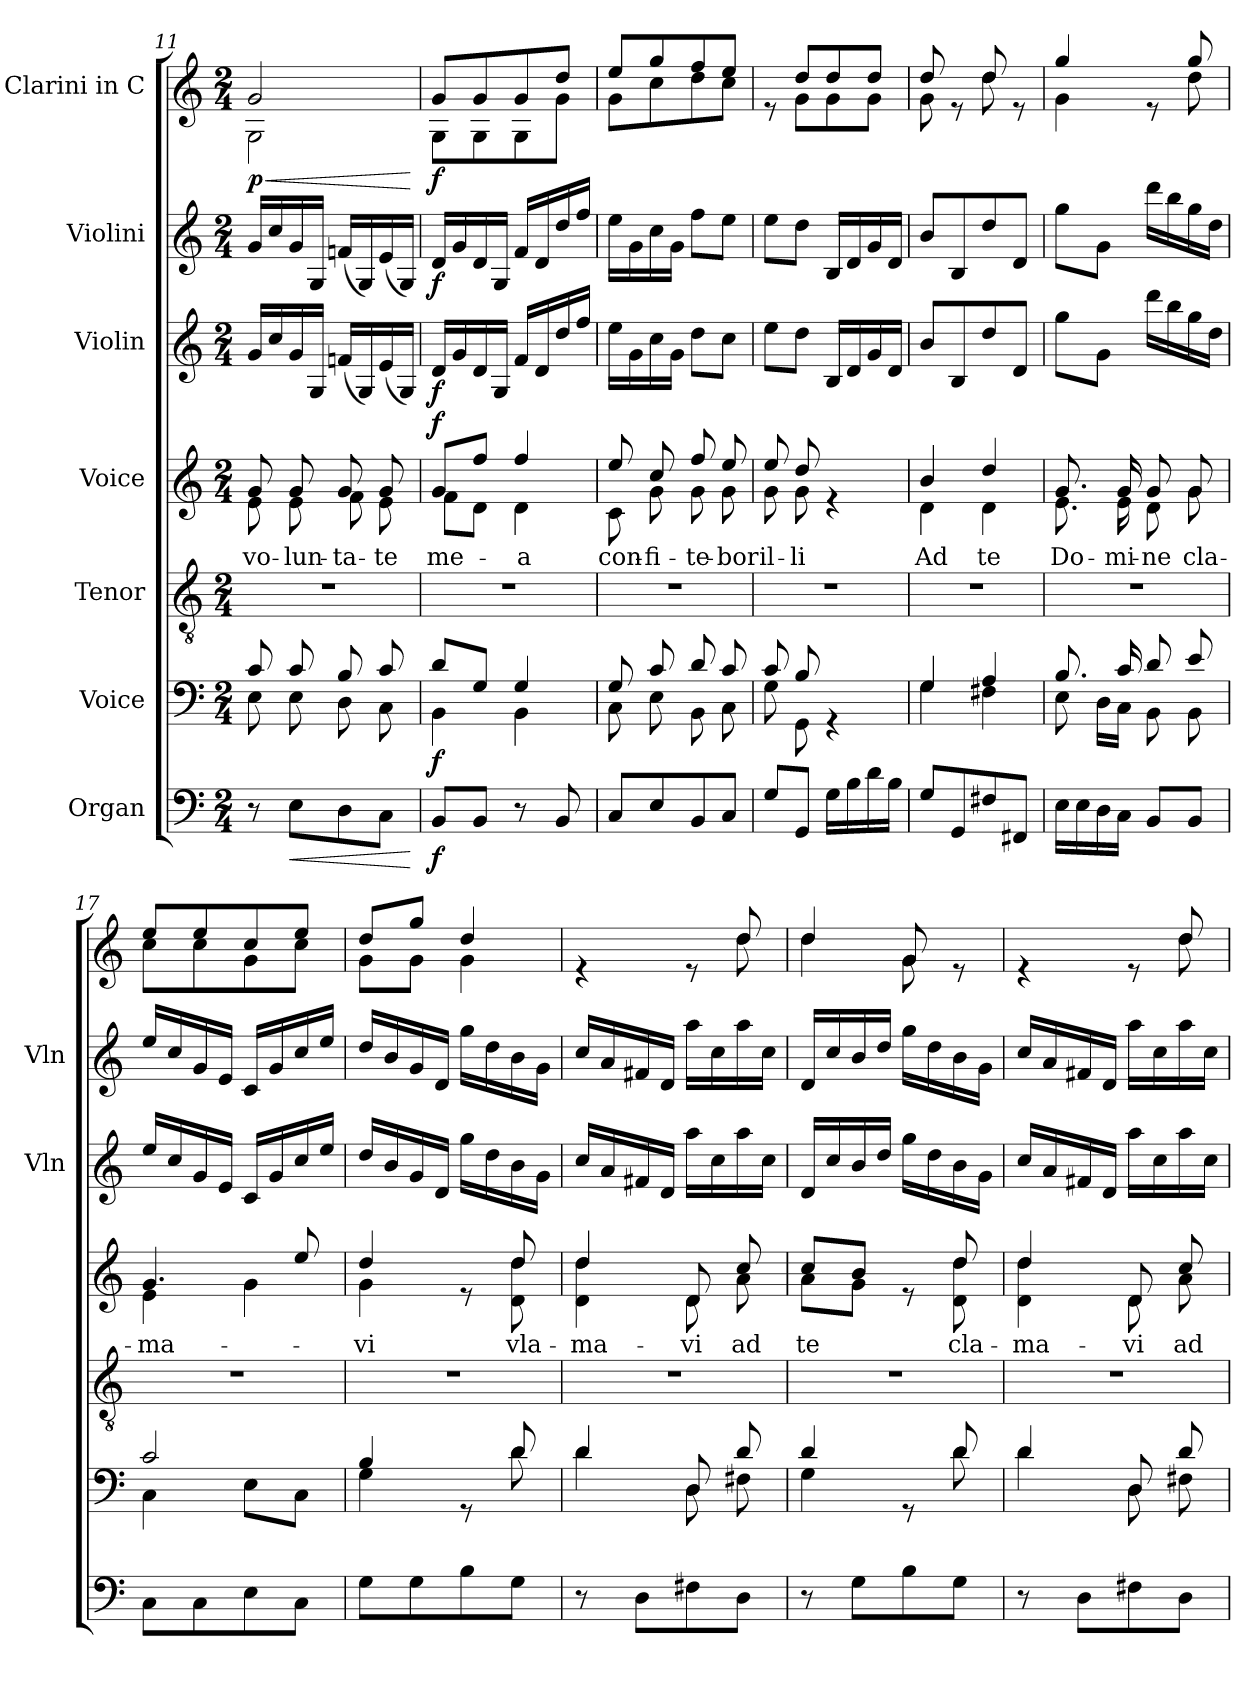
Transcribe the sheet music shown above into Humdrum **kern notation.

**kern	**dynam	**kern	**dynam	**kern	**kern	**text	**dynam	**kern	**dynam	**kern	**dynam	**kern	**dynam
*part7	*part7	*part6	*part6	*part5	*part4	*part4	*part4	*part3	*part3	*part2	*part2	*part1	*part1
*staff7	*staff7	*staff6	*staff6	*staff5	*staff4	*staff4	*staff4	*staff3	*staff3	*staff2	*staff2	*staff1	*staff1
*I"Organ	*	*I"Voice	*	*I"Tenor	*I"Voice	*	*	*I"Violin	*	*I"Violini	*	*I"Clarini in C	*
*	*	*	*	*	*	*	*	*I'Vln	*	*I'Vln	*	*	*
*clefF4	*	*clefF4	*	*clefGv2	*clefG2	*	*	*clefG2	*	*clefG2	*	*clefG2	*
*k[]	*	*k[]	*	*k[]	*k[]	*	*	*k[]	*	*k[]	*	*k[]	*
*M2/4	*	*M2/4	*	*M2/4	*M2/4	*	*	*M2/4	*	*M2/4	*	*M2/4	*
=11	=11	=11	=11	=11	=11	=11	=11	=11	=11	=11	=11	=11	=11
*	*	*^	*	*	*	*	*	*	*	*	*	*	*
!	!	!	!	!	!	!	!LO:LY:b	!	!	!	!	!	!	!LO:HP:b
*	*	*	*	*	*	*^	*	*	*	*	*	*	*^	*
!	!	!	!	!	!	!	!	!	!	!	!	!	!	!	!	!LO:DY:n=1:b
8r	.	8c/	8E\	.	2r	8g/	8e\	vo-	.	16g/LL	.	16g/LL	.	2g/	2G\	< p
.	.	.	.	.	.	.	.	.	.	16cc/	.	16cc/	.	.	.	.
!	!LO:HP:b	!	!	!	!	!	!	!LO:LY:b	!	!	!	!	!	!	!	!
8E\L	<	8c/	8E\	.	.	8g/	8e\	-lun-	.	16g/	.	16g/	.	.	.	.
.	.	.	.	.	.	.	.	.	.	16G/JJ	.	16G/JJ	.	.	.	.
!	!	!	!	!	!	!	!	!LO:LY:b	!	!	!	!	!	!	!	!
8D\	.	8B/	8D\	.	.	8g/	8f\	-ta-	.	(16fn/LL	.	(16fn/LL	.	.	.	.
.	.	.	.	.	.	.	.	.	.	16G/)	.	16G/)	.	.	.	.
!	!	!	!	!	!	!	!	!LO:LY:b	!	!	!	!	!	!	!	!
8C\J	.	8c/	8C\	.	.	8g/	8e\	-te	.	(16e/	.	(16e/	.	.	.	.
.	.	.	.	.	.	.	.	.	.	16G/JJ)	.	16G/JJ)	.	.	.	.
*	*	*v	*v	*	*	*v	*v	*	*	*	*	*	*	*v	*v	*
.	[	.	.	.	.	.	.	.	.	.	.	.	[
!!LO:PB:g=z
=12	=12	=12	=12	=12	=12	=12	=12	=12	=12	=12	=12	=12	=12
*	*	*^	*	*	*	*	*	*	*	*	*	*	*
!	!LO:DY:b	!	!	!LO:DY:b	!	!	!LO:LY:b	!LO:DY:b	!	!LO:DY:b	!	!LO:DY:b	!	!LO:DY:b
*	*	*	*	*	*	*^	*	*	*	*	*	*	*^	*
8BB/L	f	8d/L	4BB\	f	2r	8g/L	8f\L	me-	f	16d/LL	f	16d/LL	f	8g/L	8G\L	f
.	.	.	.	.	.	.	.	.	.	16g/	.	16g/	.	.	.	.
8BB/J	.	8G/J	.	.	.	8ff/J	8d\J	.	.	16d/	.	16d/	.	8g/	8G\	.
.	.	.	.	.	.	.	.	.	.	16G/JJ	.	16G/JJ	.	.	.	.
!	!	!	!	!	!	!	!	!LO:LY:b	!	!	!	!	!	!	!	!
8r	.	4G/	4BB\	.	.	4ff/	4d\	-a	.	16f/LL	.	16f/LL	.	8g/	8G\	.
.	.	.	.	.	.	.	.	.	.	16d/	.	16d/	.	.	.	.
8BB/	.	.	.	.	.	.	.	.	.	16dd/	.	16dd/	.	8dd/J	8g\J	.
.	.	.	.	.	.	.	.	.	.	16ff/JJ	.	16ff/JJ	.	.	.	.
=13	=13	=13	=13	=13	=13	=13	=13	=13	=13	=13	=13	=13	=13	=13	=13	=13
!	!	!	!	!	!	!	!	!LO:LY:b	!	!	!	!	!	!	!	!
8C/L	.	8G/	8C\	.	2r	8ee/	8c\	con-	.	16ee\LL	.	16ee\LL	.	8ee/L	8g\L	.
.	.	.	.	.	.	.	.	.	.	16g\	.	16g\	.	.	.	.
!	!	!	!	!	!	!	!	!LO:LY:b	!	!	!	!	!	!	!	!
8E/	.	8c/	8E\	.	.	8cc/	8g\	-fi-	.	16cc\	.	16cc\	.	8gg/	8cc\	.
.	.	.	.	.	.	.	.	.	.	16g\JJ	.	16g\JJ	.	.	.	.
!	!	!	!	!	!	!	!	!LO:LY:b	!	!	!	!	!	!	!	!
8BB/	.	8d/	8BB\	.	.	8ff/	8g\	-te-	.	8dd\L	.	8ff\L	.	8ff/	8dd\	.
!	!	!	!	!	!	!	!	!LO:LY:b	!	!	!	!	!	!	!	!
8C/J	.	8c/	8C\	.	.	8ee/	8g\	-bor	.	8cc\J	.	8ee\J	.	8ee/J	8cc\J	.
=14	=14	=14	=14	=14	=14	=14	=14	=14	=14	=14	=14	=14	=14	=14	=14	=14
!	!	!	!	!	!	!	!	!LO:LY:b	!	!	!	!	!	!	!	!
8G/L	.	8c/	8G\	.	2r	8ee/	8g\	il-	.	8ee\L	.	8ee\L	.	8re	8ryy	.
!	!	!	!	!	!	!	!	!LO:LY:b	!	!	!	!	!	!	!	!
8GG/J	.	8B/	8GG\	.	.	8dd/	8g\	-li	.	8dd\J	.	8dd\J	.	8dd/L	8g\L	.
16G\LL	.	4rGG	4ryy	.	.	4re	4ryy	.	.	16B/LL	.	16B/LL	.	8dd/	8g\	.
16B\	.	.	.	.	.	.	.	.	.	16d/	.	16d/	.	.	.	.
16d\	.	.	.	.	.	.	.	.	.	16g/	.	16g/	.	8dd/J	8g\J	.
16B\JJ	.	.	.	.	.	.	.	.	.	16d/JJ	.	16d/JJ	.	.	.	.
=15	=15	=15	=15	=15	=15	=15	=15	=15	=15	=15	=15	=15	=15	=15	=15	=15
!	!	!	!	!	!	!	!	!LO:LY:b	!	!	!	!	!	!	!	!
8G/L	.	4G/	4G\	.	2r	4b/	4d\	Ad	.	8b/L	.	8b/L	.	8dd/	8g\	.
8GG/	.	.	.	.	.	.	.	.	.	8B/	.	8B/	.	8re	8ryy	.
!	!	!	!	!	!	!	!	!LO:LY:b	!	!	!	!	!	!	!	!
8F#X/	.	4A/	4F#X\	.	.	4dd/	4d\	te	.	8dd/	.	8dd/	.	8dd/	8dd\	.
8FF#X/J	.	.	.	.	.	.	.	.	.	8d/J	.	8d/J	.	8re	8ryy	.
=16	=16	=16	=16	=16	=16	=16	=16	=16	=16	=16	=16	=16	=16	=16	=16	=16
!	!	!	!	!	!	!	!	!LO:LY:b	!	!	!	!	!	!	!	!
16E\LL	.	8.B/	8E\	.	2r	8.g/	8.e\	Do-	.	8gg\L	.	8gg\L	.	4gg/	4g\	.
16E\	.	.	.	.	.	.	.	.	.	.	.	.	.	.	.	.
16D\	.	.	16D\LL	.	.	.	.	.	.	8g\J	.	8g\J	.	.	.	.
!	!	!	!	!	!	!	!	!LO:LY:b	!	!	!	!	!	!	!	!
16C\JJ	.	16c/	16C\JJ	.	.	16g/	16e\	-mi-	.	.	.	.	.	.	.	.
!	!	!	!	!	!	!	!	!LO:LY:b	!	!	!	!	!	!	!	!
8BB/L	.	8d/	8BB\	.	.	8g/	8d\	-ne	.	16ddd\LL	.	16ddd\LL	.	8re	8ryy	.
.	.	.	.	.	.	.	.	.	.	16bb\	.	16bb\	.	.	.	.
!	!	!	!	!	!	!	!	!LO:LY:b	!	!	!	!	!	!	!	!
8BB/J	.	8e/	8BB\	.	.	8g/	8g\	cla-	.	16gg\	.	16gg\	.	8gg/	8dd\	.
.	.	.	.	.	.	.	.	.	.	16dd\JJ	.	16dd\JJ	.	.	.	.
=17	=17	=17	=17	=17	=17	=17	=17	=17	=17	=17	=17	=17	=17	=17	=17	=17
!	!	!	!	!	!	!	!	!LO:LY:b	!	!	!	!	!	!	!	!
8C\L	.	2c/	4C\	.	2r	4.g/	4e\	-ma-	.	16ee/LL	.	16ee/LL	.	8ee/L	8cc\L	.
.	.	.	.	.	.	.	.	.	.	16cc/	.	16cc/	.	.	.	.
8C\	.	.	.	.	.	.	.	.	.	16g/	.	16g/	.	8ee/	8cc\	.
.	.	.	.	.	.	.	.	.	.	16e/JJ	.	16e/JJ	.	.	.	.
8E\	.	.	8E\L	.	.	.	4g\	.	.	16c/LL	.	16c/LL	.	8cc/	8g\	.
.	.	.	.	.	.	.	.	.	.	16g/	.	16g/	.	.	.	.
8C\J	.	.	8C\J	.	.	8ee/	.	.	.	16cc/	.	16cc/	.	8ee/J	8cc\J	.
.	.	.	.	.	.	.	.	.	.	16ee/JJ	.	16ee/JJ	.	.	.	.
!!LO:LB:g=z	!!
=18	=18	=18	=18	=18	=18	=18	=18	=18	=18	=18	=18	=18	=18	=18	=18	=18
!	!	!	!	!	!	!	!	!LO:LY:b	!	!	!	!	!	!	!	!
8G\L	.	4B/	4G\	.	2r	4dd/	4g\	-vi	.	16dd/LL	.	16dd/LL	.	8dd/L	8g\L	.
.	.	.	.	.	.	.	.	.	.	16b/	.	16b/	.	.	.	.
8G\	.	.	.	.	.	.	.	.	.	16g/	.	16g/	.	8gg/J	8g\J	.
.	.	.	.	.	.	.	.	.	.	16d/JJ	.	16d/JJ	.	.	.	.
8B\	.	8rGG	8ryy	.	.	8re	8ryy	.	.	16gg\LL	.	16gg\LL	.	4dd/	4g\	.
.	.	.	.	.	.	.	.	.	.	16dd\	.	16dd\	.	.	.	.
!	!	!	!	!	!	!	!	!LO:LY:b	!	!	!	!	!	!	!	!
8G\J	.	8d/	8d\	.	.	8dd/	8d\ 8dd\	vla-	.	16b\	.	16b\	.	.	.	.
.	.	.	.	.	.	.	.	.	.	16g\JJ	.	16g\JJ	.	.	.	.
=19	=19	=19	=19	=19	=19	=19	=19	=19	=19	=19	=19	=19	=19	=19	=19	=19
!	!	!	!	!	!	!	!	!LO:LY:b	!	!	!	!	!	!	!	!
8r	.	4d/	4d\	.	2r	4dd/	4d\ 4dd\	-ma-	.	16cc/LL	.	16cc/LL	.	4re	4.ryy	.
.	.	.	.	.	.	.	.	.	.	16a/	.	16a/	.	.	.	.
8D\L	.	.	.	.	.	.	.	.	.	16f#X/	.	16f#X/	.	.	.	.
.	.	.	.	.	.	.	.	.	.	16d/JJ	.	16d/JJ	.	.	.	.
!	!	!	!	!	!	!	!	!LO:LY:b	!	!	!	!	!	!	!	!
8F#X\	.	8D/	8D\	.	.	8d/	8d\	-vi	.	16aa\LL	.	16aa\LL	.	8re	.	.
.	.	.	.	.	.	.	.	.	.	16cc\	.	16cc\	.	.	.	.
!	!	!	!	!	!	!	!	!LO:LY:b	!	!	!	!	!	!	!	!
8D\J	.	8d/	8F#X\	.	.	8cc/	8a\	ad	.	16aa\	.	16aa\	.	8dd/	8dd\	.
.	.	.	.	.	.	.	.	.	.	16cc\JJ	.	16cc\JJ	.	.	.	.
=20	=20	=20	=20	=20	=20	=20	=20	=20	=20	=20	=20	=20	=20	=20	=20	=20
!	!	!	!	!	!	!	!	!LO:LY:b	!	!	!	!	!	!	!	!
8r	.	4d/	4G\	.	2r	8cc/L	8a\L	te	.	16d/LL	.	16d/LL	.	4dd/	4dd\	.
.	.	.	.	.	.	.	.	.	.	16cc/	.	16cc/	.	.	.	.
8G\L	.	.	.	.	.	8b/J	8g\J	.	.	16b/	.	16b/	.	.	.	.
.	.	.	.	.	.	.	.	.	.	16dd/JJ	.	16dd/JJ	.	.	.	.
8B\	.	8rGG	8ryy	.	.	8re	8ryy	.	.	16gg\LL	.	16gg\LL	.	8g/	8g\	.
.	.	.	.	.	.	.	.	.	.	16dd\	.	16dd\	.	.	.	.
!	!	!	!	!	!	!	!	!LO:LY:b	!	!	!	!	!	!	!	!
8G\J	.	8d/	8d\	.	.	8dd/	8d\ 8dd\	cla-	.	16b\	.	16b\	.	8re	8ryy	.
.	.	.	.	.	.	.	.	.	.	16g\JJ	.	16g\JJ	.	.	.	.
=21	=21	=21	=21	=21	=21	=21	=21	=21	=21	=21	=21	=21	=21	=21	=21	=21
!	!	!	!	!	!	!	!	!LO:LY:b	!	!	!	!	!	!	!	!
8r	.	4d/	4d\	.	2r	4dd/	4d\ 4dd\	-ma-	.	16cc/LL	.	16cc/LL	.	4re	4.ryy	.
.	.	.	.	.	.	.	.	.	.	16a/	.	16a/	.	.	.	.
8D\L	.	.	.	.	.	.	.	.	.	16f#X/	.	16f#X/	.	.	.	.
.	.	.	.	.	.	.	.	.	.	16d/JJ	.	16d/JJ	.	.	.	.
!	!	!	!	!	!	!	!	!LO:LY:b	!	!	!	!	!	!	!	!
8F#X\	.	8D/	8D\	.	.	8d/	8d\	-vi	.	16aa\LL	.	16aa\LL	.	8re	.	.
.	.	.	.	.	.	.	.	.	.	16cc\	.	16cc\	.	.	.	.
!	!	!	!	!	!	!	!	!LO:LY:b	!	!	!	!	!	!	!	!
8D\J	.	8d/	8F#X\	.	.	8cc/	8a\	ad	.	16aa\	.	16aa\	.	8dd/	8dd\	.
.	.	.	.	.	.	.	.	.	.	16cc\JJ	.	16cc\JJ	.	.	.	.
*	*	*v	*v	*	*	*v	*v	*	*	*	*	*	*	*v	*v	*
=	=	=	=	=	=	=	=	=	=	=	=	=	=
*-	*-	*-	*-	*-	*-	*-	*-	*-	*-	*-	*-	*-	*-
